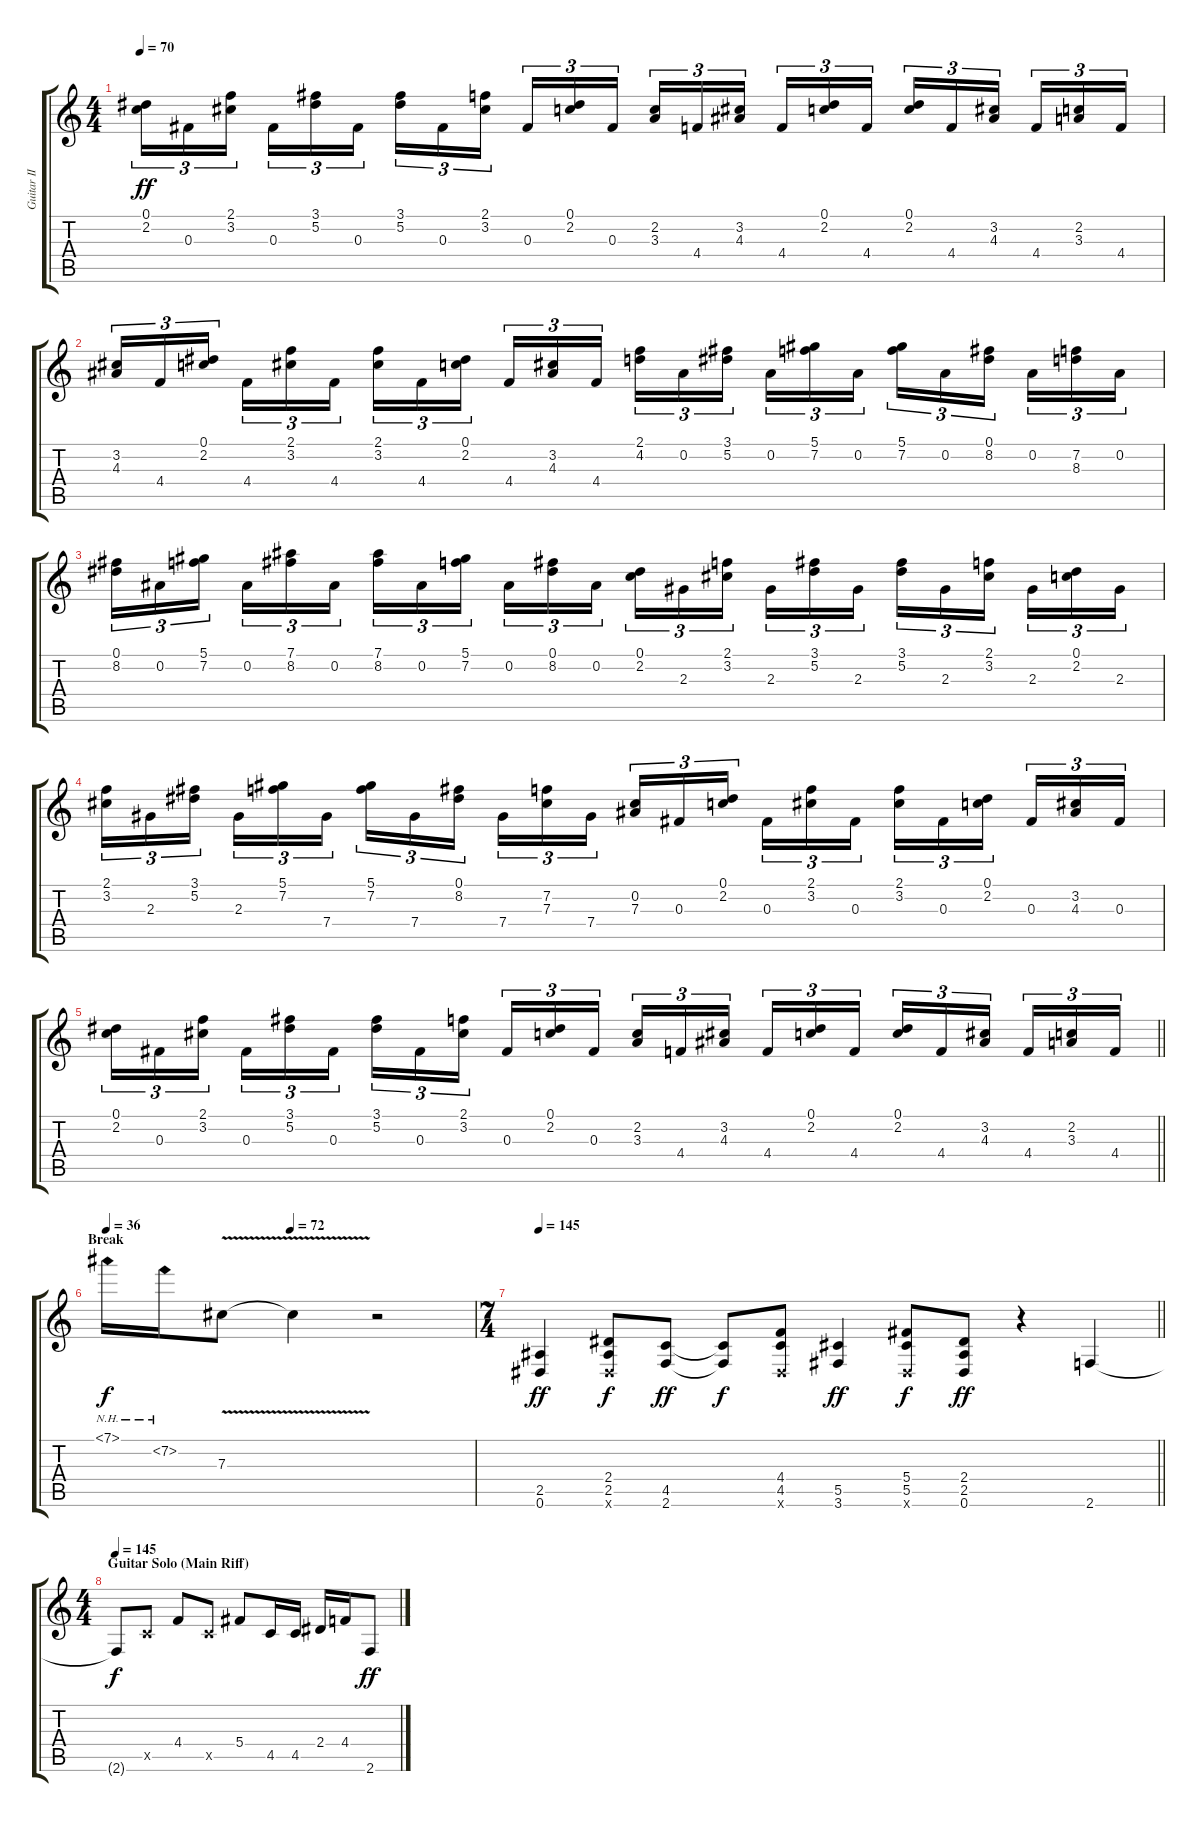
\track ("Guitar II" "Guitar II") {instrument overdrivenguitar}
\staff {score tabs}
\tuning (Eb4 Bb3 Gb3 Db3 Ab2 Eb2) {hide}
\ts (4 4)
\tempo 70
\clef g2
\ks c
(0.1 2.2).16{tu (3 2) dy ff} 0.3.16{tu (3 2)} (2.1 3.2).16{tu (3 2) beam splitsecondary} 0.3.16{tu (3 2)} (3.1 5.2).16{tu (3 2)} 0.3.16{tu (3 2)} (3.1 5.2).16{tu (3 2)} 0.3.16{tu (3 2)} (2.1 3.2).16{tu (3 2) beam splitsecondary} 0.3.16{tu (3 2)} (0.1 2.2).16{tu (3 2)} 0.3.16{tu (3 2)} (2.2 3.3).16{tu (3 2)} 4.4.16{tu (3 2)} (3.2 4.3).16{tu (3 2) beam splitsecondary} 4.4.16{tu (3 2)} (0.1 2.2).16{tu (3 2)} 4.4.16{tu (3 2)} (0.1 2.2).16{tu (3 2)} 4.4.16{tu (3 2)} (3.2 4.3).16{tu (3 2) beam splitsecondary} 4.4.16{tu (3 2)} (2.2 3.3).16{tu (3 2)} 4.4.16{tu (3 2)} |
(3.2 4.3).16{tu (3 2)} 4.4.16{tu (3 2)} (0.1 2.2).16{tu (3 2) beam splitsecondary} 4.4.16{tu (3 2)} (2.1 3.2).16{tu (3 2)} 4.4.16{tu (3 2)} (2.1 3.2).16{tu (3 2)} 4.4.16{tu (3 2)} (0.1 2.2).16{tu (3 2) beam splitsecondary} 4.4.16{tu (3 2)} (3.2 4.3).16{tu (3 2)} 4.4.16{tu (3 2)} (2.1 4.2).16{tu (3 2)} 0.2.16{tu (3 2)} (3.1 5.2).16{tu (3 2) beam splitsecondary} 0.2.16{tu (3 2)} (5.1 7.2).16{tu (3 2)} 0.2.16{tu (3 2)} (5.1 7.2).16{tu (3 2)} 0.2.16{tu (3 2)} (0.1 8.2).16{tu (3 2) beam splitsecondary} 0.2.16{tu (3 2)} (7.2 8.3).16{tu (3 2)} 0.2.16{tu (3 2)} |
(0.1 8.2).16{tu (3 2)} 0.2.16{tu (3 2)} (5.1 7.2).16{tu (3 2) beam splitsecondary} 0.2.16{tu (3 2)} (7.1 8.2).16{tu (3 2)} 0.2.16{tu (3 2)} (7.1 8.2).16{tu (3 2)} 0.2.16{tu (3 2)} (5.1 7.2).16{tu (3 2) beam splitsecondary} 0.2.16{tu (3 2)} (0.1 8.2).16{tu (3 2)} 0.2.16{tu (3 2)} (0.1 2.2).16{tu (3 2)} 2.3.16{tu (3 2)} (2.1 3.2).16{tu (3 2) beam splitsecondary} 2.3.16{tu (3 2)} (3.1 5.2).16{tu (3 2)} 2.3.16{tu (3 2)} (3.1 5.2).16{tu (3 2)} 2.3.16{tu (3 2)} (2.1 3.2).16{tu (3 2) beam splitsecondary} 2.3.16{tu (3 2)} (0.1 2.2).16{tu (3 2)} 2.3.16{tu (3 2)} |
(2.1 3.2).16{tu (3 2)} 2.3.16{tu (3 2)} (3.1 5.2).16{tu (3 2) beam splitsecondary} 2.3.16{tu (3 2)} (5.1 7.2).16{tu (3 2)} 7.4.16{tu (3 2)} (5.1 7.2).16{tu (3 2)} 7.4.16{tu (3 2)} (0.1 8.2).16{tu (3 2) beam splitsecondary} 7.4.16{tu (3 2)} (7.2 7.3).16{tu (3 2)} 7.4.16{tu (3 2)} (0.2 7.3).16{tu (3 2)} 0.3.16{tu (3 2)} (0.1 2.2).16{tu (3 2) beam splitsecondary} 0.3.16{tu (3 2)} (2.1 3.2).16{tu (3 2)} 0.3.16{tu (3 2)} (2.1 3.2).16{tu (3 2)} 0.3.16{tu (3 2)} (0.1 2.2).16{tu (3 2) beam splitsecondary} 0.3.16{tu (3 2)} (3.2 4.3).16{tu (3 2)} 0.3.16{tu (3 2)} |
\barLineRight lightlight
(0.1 2.2).16{tu (3 2)} 0.3.16{tu (3 2)} (2.1 3.2).16{tu (3 2) beam splitsecondary} 0.3.16{tu (3 2)} (3.1 5.2).16{tu (3 2)} 0.3.16{tu (3 2)} (3.1 5.2).16{tu (3 2)} 0.3.16{tu (3 2)} (2.1 3.2).16{tu (3 2) beam splitsecondary} 0.3.16{tu (3 2)} (0.1 2.2).16{tu (3 2)} 0.3.16{tu (3 2)} (2.2 3.3).16{tu (3 2)} 4.4.16{tu (3 2)} (3.2 4.3).16{tu (3 2) beam splitsecondary} 4.4.16{tu (3 2)} (0.1 2.2).16{tu (3 2)} 4.4.16{tu (3 2)} (0.1 2.2).16{tu (3 2)} 4.4.16{tu (3 2)} (3.2 4.3).16{tu (3 2) beam splitsecondary} 4.4.16{tu (3 2)} (2.2 3.3).16{tu (3 2)} 4.4.16{tu (3 2)} |
\section ("" "Break")
\tempo 36
\tempo (72 0.5)
7.1{nh}.16{dy f volume 0} 7.2{nh}.16 7.3{v}.8 7.3{t}.4 r.2{volume 10} |
\ts (7 4)
\tempo 145
\barLineRight lightlight
(2.5 0.6).4{dy ff volume 10 instrument overdrivenguitar} (2.4 2.5 0.6{x}).8{dy f} (4.5 2.6).8{dy ff} (4.5{t} 2.6{t}).8{dy f} (4.4 4.5 0.6{x}).8 (5.5 3.6).4{dy ff} (5.4 5.5 0.6{x}).8{dy f} (2.4 2.5 0.6).8{dy ff} r.4 2.6.4 |
\ts (4 4)
\section ("" "Guitar Solo (Main Riff)")
\tempo 145
2.6{t}.8{dy f volume 10 instrument overdrivenguitar} 4.5{x}.8 4.4.8 4.5{x}.8 5.4.8 4.5.16 4.5.16 2.4.16 4.4.16 2.6.8{dy ff}
